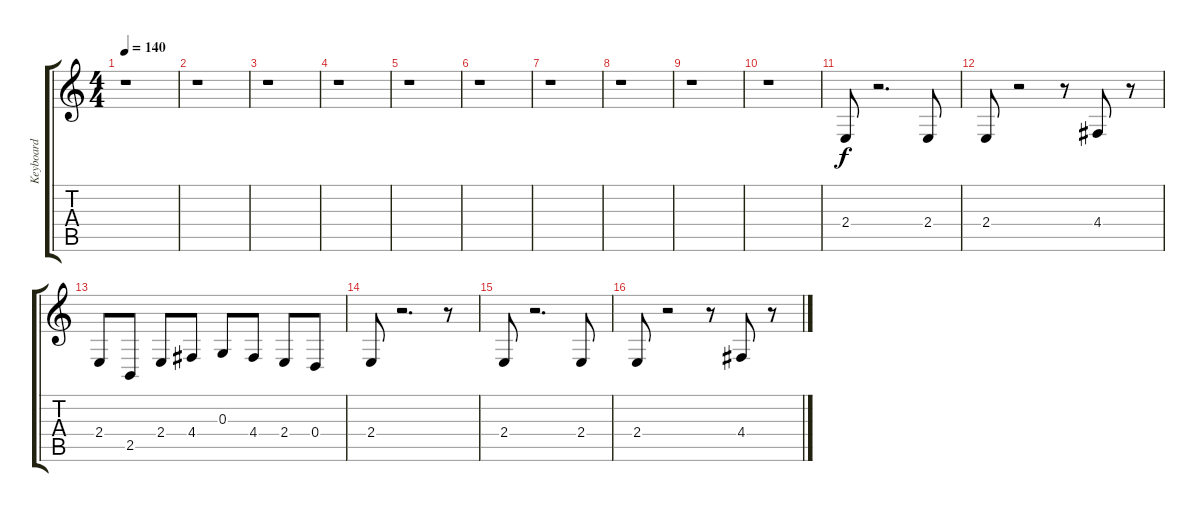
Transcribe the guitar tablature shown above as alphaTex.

\track ("Keyboard" "Keyboard") {instrument pizzicatostrings}
\staff {score tabs}
\tuning (E4 B3 G3 D3 A2 E2) {hide}
\ts (4 4)
\tempo 140
\clef g2
\ks c
r.1{dy f} |
r.1 |
r.1 |
r.1 |
r.1 |
r.1 |
r.1 |
r.1 |
r.1 |
r.1 |
2.4.8 r.2{d} 2.4.8 |
2.4.8 r.2 r.8 4.4.8 r.8 |
2.4.8 2.5.8 2.4.8 4.4.8 0.3.8 4.4.8 2.4.8 0.4.8 |
2.4.8 r.2{d} r.8 |
2.4.8 r.2{d} 2.4.8 |
2.4.8 r.2 r.8 4.4.8 r.8
